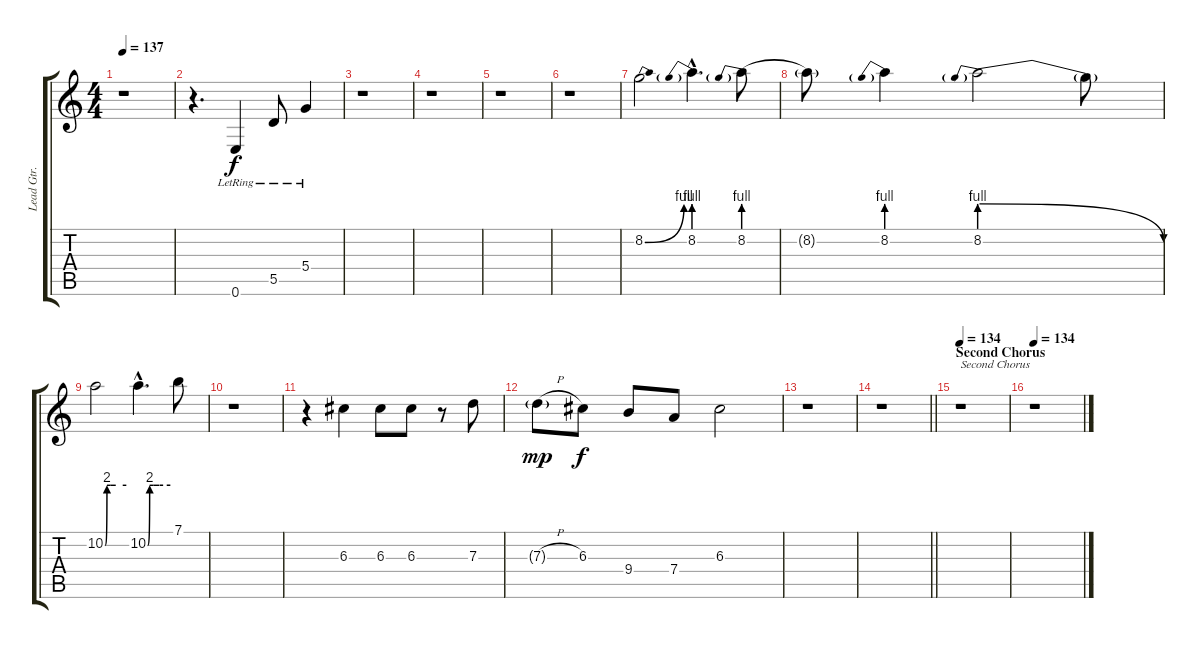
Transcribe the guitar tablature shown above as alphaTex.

\track ("Lead Gtr." "Lead Gtr.") {instrument distortionguitar}
\staff {score tabs}
\tuning (E4 B3 G3 D3 A2 E2) {hide}
\ts (4 4)
\tempo 137
\clef g2
\ks c
r.1{dy f} |
r.4{d} 0.6{lr}.4 5.5{lr}.8 5.4{lr}.4 |
r.1 |
r.1 |
r.1 |
r.1 |
8.2{be (bend 0 0 60 4)}.2 8.2{be (prebend 0 4 60 4) hac}.4{d} 8.2{be (prebend 0 4 60 4)}.8 |
8.2{t}.8 8.2{be (prebend 0 4 60 4)}.4 8.2{be (prebendrelease 0 4 60 0)}.2 8.2{t}.8 |
10.2{be (custom 0 0 5 8 15 8 30 8 60 8)}.2 10.2{be (custom 0 0 5 8 15 8 30 8 60 8) hac}.4{d} 7.1.8 |
r.1 |
r.4 6.3.4 6.3.8 6.3.8 r.8 7.3.8 |
7.3{h g}.8{dy mp} 6.3.8{dy f} 9.4.8 7.4.8 6.3.2 |
r.1 |
\barLineRight lightlight
r.1 |
\section ("" "Second Chorus")
\tempo 134
r.1{txt "Second Chorus"} |
\tempo 134
r.1
